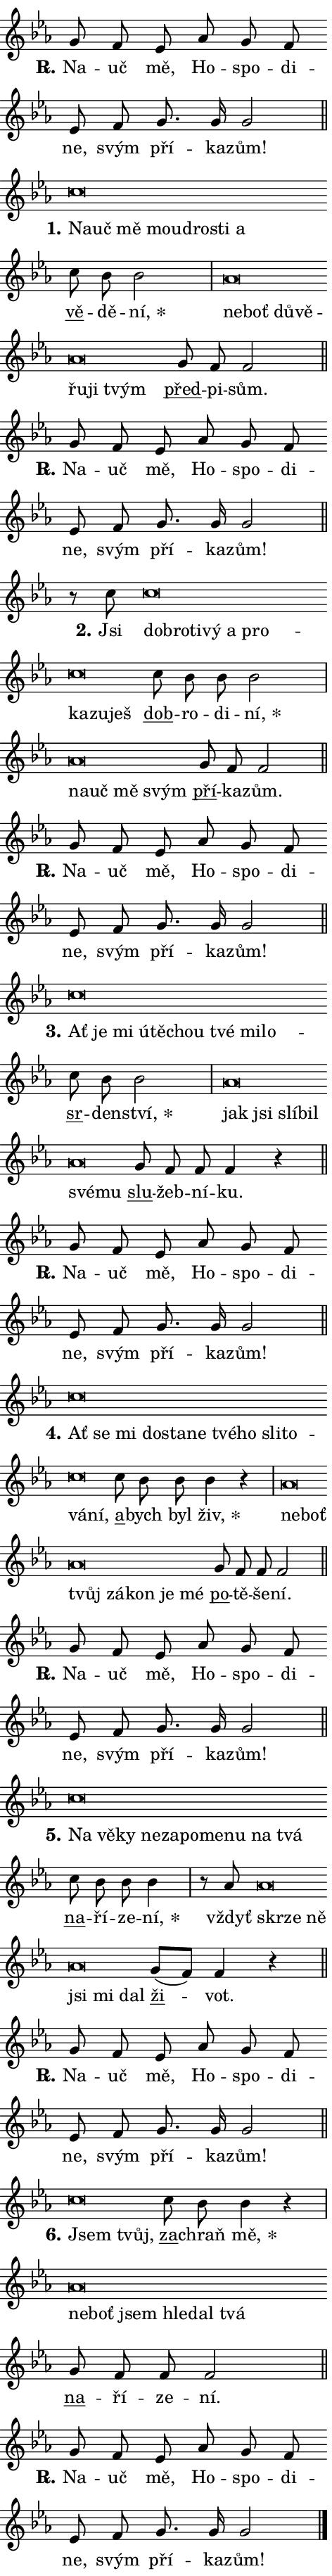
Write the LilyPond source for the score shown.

\version "2.24.0"
\header { tagline = "" }
\paper {
  indent = 0\cm
  top-margin = 0\cm
  right-margin = 0.13\cm % to fit lyric hyphens
  bottom-margin = 0\cm
  left-margin = 0\cm
  paper-width = 8\cm
  page-breaking = #ly:one-page-breaking
  system-system-spacing.basic-distance = #11
  score-system-spacing.basic-distance = #11
  ragged-last = ##f
}


%% Author: Thomas Morley
%% https://lists.gnu.org/archive/html/lilypond-user/2020-05/msg00002.html
#(define (line-position grob)
"Returns position of @var[grob} in current system:
   @code{'start}, if at first time-step
   @code{'end}, if at last time-step
   @code{'middle} otherwise
"
  (let* ((col (ly:item-get-column grob))
         (ln (ly:grob-object col 'left-neighbor))
         (rn (ly:grob-object col 'right-neighbor))
         (col-to-check-left (if (ly:grob? ln) ln col))
         (col-to-check-right (if (ly:grob? rn) rn col))
         (break-dir-left
           (and
             (ly:grob-property col-to-check-left 'non-musical #f)
             (ly:item-break-dir col-to-check-left)))
         (break-dir-right
           (and
             (ly:grob-property col-to-check-right 'non-musical #f)
             (ly:item-break-dir col-to-check-right))))
        (cond ((eqv? 1 break-dir-left) 'start)
              ((eqv? -1 break-dir-right) 'end)
              (else 'middle))))

#(define (tranparent-at-line-position vctor)
  (lambda (grob)
  "Relying on @code{line-position} select the relevant enry from @var{vctor}.
Used to determine transparency,"
    (case (line-position grob)
      ((end) (not (vector-ref vctor 0)))
      ((middle) (not (vector-ref vctor 1)))
      ((start) (not (vector-ref vctor 2))))))

noteHeadBreakVisibility =
#(define-music-function (break-visibility)(vector?)
"Makes @code{NoteHead}s transparent relying on @var{break-visibility}"
#{
  \override NoteHead.transparent =
    #(tranparent-at-line-position break-visibility)
#})

#(define delete-ledgers-for-transparent-note-heads
  (lambda (grob)
    "Reads whether a @code{NoteHead} is transparent.
If so this @code{NoteHead} is removed from @code{'note-heads} from
@var{grob}, which is supposed to be @code{LedgerLineSpanner}.
As a result ledgers are not printed for this @code{NoteHead}"
    (let* ((nhds-array (ly:grob-object grob 'note-heads))
           (nhds-list
             (if (ly:grob-array? nhds-array)
                 (ly:grob-array->list nhds-array)
                 '()))
           ;; Relies on the transparent-property being done before
           ;; Staff.LedgerLineSpanner.after-line-breaking is executed.
           ;; This is fragile ...
           (to-keep
             (remove
               (lambda (nhd)
                 (ly:grob-property nhd 'transparent #f))
               nhds-list)))
      ;; TODO find a better method to iterate over grob-arrays, similiar
      ;; to filter/remove etc for lists
      ;; For now rebuilt from scratch
      (set! (ly:grob-object grob 'note-heads)  '())
      (for-each
        (lambda (nhd)
          (ly:pointer-group-interface::add-grob grob 'note-heads nhd))
        to-keep))))

squashNotes = {
  \override NoteHead.X-extent = #'(-0.2 . 0.2)
  \override NoteHead.Y-extent = #'(-0.75 . 0)
  \override NoteHead.stencil =
    #(lambda (grob)
       (let ((pos (ly:grob-property grob 'staff-position)))
         (begin
           (if (< pos -7) (display "ERROR: Lower brevis then expected\n") (display ""))
           (if (<= pos -6) ly:text-interface::print ly:note-head::print))))
}
unSquashNotes = {
  \revert NoteHead.X-extent
  \revert NoteHead.Y-extent
  \revert NoteHead.stencil
}

hideNotes = \noteHeadBreakVisibility #begin-of-line-visible
unHideNotes = \noteHeadBreakVisibility #all-visible

% work-around for resetting accidentals
% https://lilypond.org/doc/v2.23/Documentation/notation/displaying-rhythms#unmetered-music
cadenzaMeasure = {
  \cadenzaOff
  \partial 1024 s1024
  \cadenzaOn
}

#(define-markup-command (accent layout props text) (markup?)
  "Underline accented syllable"
  (interpret-markup layout props
    #{\markup \override #'(offset . 4.3) \underline { #text }#}))

responsum = \markup \concat {
  "R" \hspace #-1.05 \path #0.1 #'((moveto 0 0.07) (lineto 0.9 0.8)) \hspace #0.05 "."
}

spaceSize = #0.6828661417322834 % exact space size for TeX Gyre Schola

\layout {
  \context {
    \Staff
    \remove "Time_signature_engraver"
    \override LedgerLineSpanner.after-line-breaking = #delete-ledgers-for-transparent-note-heads
  }
  \context {
    \Lyrics {
      \override LyricSpace.minimum-distance = \spaceSize
      \override LyricText.font-name = #"TeX Gyre Schola"
      \override LyricText.font-size = 1
      \override StanzaNumber.font-name = #"TeX Gyre Schola Bold"
      \override StanzaNumber.font-size = 1
    }
  }
  \context {
    \Score 
    \override NoteHead.text =
      #(lambda (grob) 
        (let ((pos (ly:grob-property grob 'staff-position)))
          #{\markup {
            \combine
              \halign #-0.55 \raise #(if (= pos -6) 0 0.5) \override #'(thickness . 2) \draw-line #'(3.2 . 0)
              \musicglyph "noteheads.sM1"
          }#}))
  }
}

% magnetic-lyrics.ily
%
%   written by
%     Jean Abou Samra <jean@abou-samra.fr>
%     Werner Lemberg <wl@gnu.org>
%
%   adapted by
%     Jiri Hon <jiri.hon@gmail.com>
%
% Version 2022-Apr-15

% https://www.mail-archive.com/lilypond-user@gnu.org/msg149350.html

#(define (Left_hyphen_pointer_engraver context)
   "Collect syllable-hyphen-syllable occurrences in lyrics and store
them in properties.  This engraver only looks to the left.  For
example, if the lyrics input is @code{foo -- bar}, it does the
following.

@itemize @bullet
@item
Set the @code{text} property of the @code{LyricHyphen} grob between
@q{foo} and @q{bar} to @code{foo}.

@item
Set the @code{left-hyphen} property of the @code{LyricText} grob with
text @q{foo} to the @code{LyricHyphen} grob between @q{foo} and
@q{bar}.
@end itemize

Use this auxiliary engraver in combination with the
@code{lyric-@/text::@/apply-@/magnetic-@/offset!} hook."
   (let ((hyphen #f)
         (text #f))
     (make-engraver
      (acknowledgers
       ((lyric-syllable-interface engraver grob source-engraver)
        (set! text grob)))
      (end-acknowledgers
       ((lyric-hyphen-interface engraver grob source-engraver)
        ;(when (not (grob::has-interface grob 'lyric-space-interface))
          (set! hyphen grob)));)
      ((stop-translation-timestep engraver)
       (when (and text hyphen)
         (ly:grob-set-object! text 'left-hyphen hyphen))
       (set! text #f)
       (set! hyphen #f)))))

#(define (lyric-text::apply-magnetic-offset! grob)
   "If the space between two syllables is less than the value in
property @code{LyricText@/.details@/.squash-threshold}, move the right
syllable to the left so that it gets concatenated with the left
syllable.

Use this function as a hook for
@code{LyricText@/.after-@/line-@/breaking} if the
@code{Left_@/hyphen_@/pointer_@/engraver} is active."
   (let ((hyphen (ly:grob-object grob 'left-hyphen #f)))
     (when hyphen
       (let ((left-text (ly:spanner-bound hyphen LEFT)))
         (when (grob::has-interface left-text 'lyric-syllable-interface)
           (let* ((common (ly:grob-common-refpoint grob left-text X))
                  (this-x-ext (ly:grob-extent grob common X))
                  (left-x-ext
                   (begin
                     ;; Trigger magnetism for left-text.
                     (ly:grob-property left-text 'after-line-breaking)
                     (ly:grob-extent left-text common X)))
                  ;; `delta` is the gap width between two syllables.
                  (delta (- (interval-start this-x-ext)
                            (interval-end left-x-ext)))
                  (details (ly:grob-property grob 'details))
                  (threshold (assoc-get 'squash-threshold details 0.2)))
             (when (< delta threshold)
               (let* (;; We have to manipulate the input text so that
                      ;; ligatures crossing syllable boundaries are not
                      ;; disabled.  For languages based on the Latin
                      ;; script this is essentially a beautification.
                      ;; However, for non-Western scripts it can be a
                      ;; necessity.
                      (lt (ly:grob-property left-text 'text))
                      (rt (ly:grob-property grob 'text))
                      (is-space (grob::has-interface hyphen 'lyric-space-interface))
                      (space (if is-space " " ""))
                      (extra-delta (if is-space spaceSize 0))
                      ;; Append new syllable.
                      (ltrt-space (if (and (string? lt) (string? rt))
                                (string-append lt space rt)
                                (make-concat-markup (list lt space rt))))
                      ;; Right-align `ltrt` to the right side.
                      (ltrt-space-markup (grob-interpret-markup
                               grob
                               (make-translate-markup
                                (cons (interval-length this-x-ext) 0)
                                (make-right-align-markup ltrt-space)))))
                 (begin
                   ;; Don't print `left-text`.
                   (ly:grob-set-property! left-text 'stencil #f)
                   ;; Set text and stencil (which holds all collected
                   ;; syllables so far) and shift it to the left.
                   (ly:grob-set-property! grob 'text ltrt-space)
                   (ly:grob-set-property! grob 'stencil ltrt-space-markup)
                   (ly:grob-translate-axis! grob (- (- delta extra-delta)) X))))))))))


#(define (lyric-hyphen::displace-bounds-first grob)
   ;; Make very sure this callback isn't triggered too early.
   (let ((left (ly:spanner-bound grob LEFT))
         (right (ly:spanner-bound grob RIGHT)))
     (ly:grob-property left 'after-line-breaking)
     (ly:grob-property right 'after-line-breaking)
     (ly:lyric-hyphen::print grob)))

squashThreshold = #0.4

\layout {
  \context {
    \Lyrics
    \consists #Left_hyphen_pointer_engraver
    \override LyricText.after-line-breaking =
      #lyric-text::apply-magnetic-offset!
    \override LyricHyphen.stencil = #lyric-hyphen::displace-bounds-first
    \override LyricText.details.squash-threshold = \squashThreshold
    \override LyricHyphen.minimum-distance = 0
    \override LyricHyphen.minimum-length = \squashThreshold
  }
}

squashText = \override LyricText.details.squash-threshold = 9999
unSquashText = \override LyricText.details.squash-threshold = \squashThreshold

leftText = \override LyricText.self-alignment-X = #LEFT
unLeftText = \revert LyricText.self-alignment-X

starOffset = #(lambda (grob) 
                (let ((x_offset (ly:self-alignment-interface::aligned-on-x-parent grob)))
                  (if (= x_offset 0) 0 (+ x_offset 1.2))))

star = #(define-music-function (syllable)(string?)
"Append star separator at the end of a syllable"
#{
  \once \override LyricText.X-offset = #starOffset
  \lyricmode { \markup {
    #syllable
    \override #'((font-name . "TeX Gyre Schola Bold")) \hspace #0.2 \lower #0.65 \larger "*"
  } }
#})

starAccent = #(define-music-function (syllable)(string?)
"Append star separator at the end of a syllable and make accent"
#{
  \once \override LyricText.X-offset = #starOffset
  \lyricmode { \markup {
    \accent #syllable
    \override #'((font-name . "TeX Gyre Schola Bold")) \hspace #0.2 \lower #0.65 \larger "*"
  } }
#})

breath = #(define-music-function (syllable)(string?)
"Append breathing indicator at the end of a syllable"
#{
  \lyricmode { \markup { #syllable "+" } }
#})

optionalBreath = #(define-music-function (syllable)(string?)
"Append optional breathing indicator at the end of a syllable"
#{
  \lyricmode { \markup { #syllable "(+)" } }
#})


\score {
    <<
        \new Voice = "melody" { \cadenzaOn \key es \major \relative { g'8 f es as g f \bar "" es f g8. g16 g2 \cadenzaMeasure \bar "||" \break } }
        \new Lyrics \lyricsto "melody" { \lyricmode { \set stanza = \responsum
Na -- uč mě, Ho -- spo -- di -- ne, svým pří -- ka -- zům! } }
    >>
    \layout {}
}

\score {
    <<
        \new Voice = "melody" { \cadenzaOn \key es \major \relative { \squashNotes c''\breve*1/16 \hideNotes \breve*1/16 \bar "" \breve*1/16 \bar "" \breve*1/16 \bar "" \breve*1/16 \bar "" \breve*1/16 \breve*1/16 \bar "" \unHideNotes \unSquashNotes \bar "" c8 bes bes2 \cadenzaMeasure \bar "|" \squashNotes as\breve*1/16 \hideNotes \breve*1/16 \bar "" \breve*1/16 \bar "" \breve*1/16 \bar "" \breve*1/16 \bar "" \breve*1/16 \breve*1/16 \bar "" \unHideNotes \unSquashNotes \bar "" g8 f f2 \cadenzaMeasure \bar "||" \break } }
        \new Lyrics \lyricsto "melody" { \lyricmode { \set stanza = "1."
\leftText Na -- \squashText uč mě mou -- dro -- sti a \unLeftText \unSquashText \markup \accent vě -- dě -- \star ní, \leftText ne -- \squashText boť dů -- vě -- řu -- ji tvým \unLeftText \unSquashText \markup \accent před -- pi -- sům. } }
    >>
    \layout {}
}

\score {
    <<
        \new Voice = "melody" { \cadenzaOn \key es \major \relative { g'8 f es as g f \bar "" es f g8. g16 g2 \cadenzaMeasure \bar "||" \break } }
        \new Lyrics \lyricsto "melody" { \lyricmode { \set stanza = \responsum
Na -- uč mě, Ho -- spo -- di -- ne, svým pří -- ka -- zům! } }
    >>
    \layout {}
}

\score {
    <<
        \new Voice = "melody" { \cadenzaOn \key es \major \relative { r8 c''8 \squashNotes c\breve*1/16 \hideNotes \breve*1/16 \bar "" \breve*1/16 \bar "" \breve*1/16 \bar "" \breve*1/16 \bar "" \breve*1/16 \bar "" \breve*1/16 \bar "" \breve*1/16 \breve*1/16 \bar "" \unHideNotes \unSquashNotes \bar "" c8 bes bes bes2 \cadenzaMeasure \bar "|" \squashNotes as\breve*1/16 \hideNotes \breve*1/16 \bar "" \breve*1/16 \breve*1/16 \bar "" \unHideNotes \unSquashNotes \bar "" g8 f f2 \cadenzaMeasure \bar "||" \break } }
        \new Lyrics \lyricsto "melody" { \lyricmode { \set stanza = "2."
Jsi \leftText dob -- \squashText ro -- ti -- vý a pro -- ka -- zu -- ješ \unLeftText \unSquashText \markup \accent dob -- ro -- di -- \star ní, \leftText na -- \squashText uč mě svým \unLeftText \unSquashText \markup \accent pří -- ka -- zům. } }
    >>
    \layout {}
}

\score {
    <<
        \new Voice = "melody" { \cadenzaOn \key es \major \relative { g'8 f es as g f \bar "" es f g8. g16 g2 \cadenzaMeasure \bar "||" \break } }
        \new Lyrics \lyricsto "melody" { \lyricmode { \set stanza = \responsum
Na -- uč mě, Ho -- spo -- di -- ne, svým pří -- ka -- zům! } }
    >>
    \layout {}
}

\score {
    <<
        \new Voice = "melody" { \cadenzaOn \key es \major \relative { \squashNotes c''\breve*1/16 \hideNotes \breve*1/16 \bar "" \breve*1/16 \bar "" \breve*1/16 \bar "" \breve*1/16 \bar "" \breve*1/16 \bar "" \breve*1/16 \bar "" \breve*1/16 \breve*1/16 \bar "" \unHideNotes \unSquashNotes \bar "" c8 bes bes2 \cadenzaMeasure \bar "|" \squashNotes as\breve*1/16 \hideNotes \breve*1/16 \bar "" \breve*1/16 \bar "" \breve*1/16 \bar "" \breve*1/16 \breve*1/16 \bar "" \unHideNotes \unSquashNotes \bar "" g8 f f f4 r \cadenzaMeasure \bar "||" \break } }
        \new Lyrics \lyricsto "melody" { \lyricmode { \set stanza = "3."
\leftText Ať \squashText je mi ú -- tě -- chou tvé mi -- lo -- \unLeftText \unSquashText \markup \accent sr -- den -- \star ství, \leftText jak \squashText jsi slí -- bil své -- mu \unLeftText \unSquashText \markup \accent slu -- žeb -- ní -- ku. } }
    >>
    \layout {}
}

\score {
    <<
        \new Voice = "melody" { \cadenzaOn \key es \major \relative { g'8 f es as g f \bar "" es f g8. g16 g2 \cadenzaMeasure \bar "||" \break } }
        \new Lyrics \lyricsto "melody" { \lyricmode { \set stanza = \responsum
Na -- uč mě, Ho -- spo -- di -- ne, svým pří -- ka -- zům! } }
    >>
    \layout {}
}

\score {
    <<
        \new Voice = "melody" { \cadenzaOn \key es \major \relative { \squashNotes c''\breve*1/16 \hideNotes \breve*1/16 \bar "" \breve*1/16 \bar "" \breve*1/16 \bar "" \breve*1/16 \bar "" \breve*1/16 \bar "" \breve*1/16 \bar "" \breve*1/16 \bar "" \breve*1/16 \bar "" \breve*1/16 \bar "" \breve*1/16 \breve*1/16 \bar "" \unHideNotes \unSquashNotes \bar "" c8 bes bes bes4 r \cadenzaMeasure \bar "|" \squashNotes as\breve*1/16 \hideNotes \breve*1/16 \bar "" \breve*1/16 \bar "" \breve*1/16 \bar "" \breve*1/16 \bar "" \breve*1/16 \breve*1/16 \bar "" \unHideNotes \unSquashNotes \bar "" g8 f f f2 \cadenzaMeasure \bar "||" \break } }
        \new Lyrics \lyricsto "melody" { \lyricmode { \set stanza = "4."
\leftText Ať \squashText se mi do -- sta -- ne tvé -- ho sli -- to -- vá -- ní, \unLeftText \unSquashText \markup \accent a -- bych byl \star živ, \leftText ne -- \squashText boť tvůj zá -- kon je mé \unLeftText \unSquashText \markup \accent po -- tě -- še -- ní. } }
    >>
    \layout {}
}

\score {
    <<
        \new Voice = "melody" { \cadenzaOn \key es \major \relative { g'8 f es as g f \bar "" es f g8. g16 g2 \cadenzaMeasure \bar "||" \break } }
        \new Lyrics \lyricsto "melody" { \lyricmode { \set stanza = \responsum
Na -- uč mě, Ho -- spo -- di -- ne, svým pří -- ka -- zům! } }
    >>
    \layout {}
}

\score {
    <<
        \new Voice = "melody" { \cadenzaOn \key es \major \relative { \squashNotes c''\breve*1/16 \hideNotes \breve*1/16 \bar "" \breve*1/16 \bar "" \breve*1/16 \bar "" \breve*1/16 \bar "" \breve*1/16 \bar "" \breve*1/16 \bar "" \breve*1/16 \bar "" \breve*1/16 \breve*1/16 \bar "" \unHideNotes \unSquashNotes \bar "" c8 bes bes bes4 \cadenzaMeasure \bar "|" r8 as8 \squashNotes as\breve*1/16 \hideNotes \breve*1/16 \bar "" \breve*1/16 \bar "" \breve*1/16 \bar "" \breve*1/16 \breve*1/16 \bar "" \unHideNotes \unSquashNotes \bar "" g8[( f)] f4 r \cadenzaMeasure \bar "||" \break } }
        \new Lyrics \lyricsto "melody" { \lyricmode { \set stanza = "5."
\leftText Na \squashText vě -- ky ne -- za -- po -- me -- nu na tvá \unLeftText \unSquashText \markup \accent na -- ří -- ze -- \star ní, vždyť \leftText skr -- \squashText ze ně jsi mi dal \unLeftText \unSquashText \markup \accent ži -- vot. } }
    >>
    \layout {}
}

\score {
    <<
        \new Voice = "melody" { \cadenzaOn \key es \major \relative { g'8 f es as g f \bar "" es f g8. g16 g2 \cadenzaMeasure \bar "||" \break } }
        \new Lyrics \lyricsto "melody" { \lyricmode { \set stanza = \responsum
Na -- uč mě, Ho -- spo -- di -- ne, svým pří -- ka -- zům! } }
    >>
    \layout {}
}

\score {
    <<
        \new Voice = "melody" { \cadenzaOn \key es \major \relative { \squashNotes c''\breve*1/16 \hideNotes \breve*1/16 \bar "" \unHideNotes \unSquashNotes \bar "" c8 bes bes4 r \cadenzaMeasure \bar "|" \squashNotes as\breve*1/16 \hideNotes \breve*1/16 \bar "" \breve*1/16 \bar "" \breve*1/16 \bar "" \breve*1/16 \breve*1/16 \bar "" \unHideNotes \unSquashNotes \bar "" g8 f f f2 \cadenzaMeasure \bar "||" \break } }
        \new Lyrics \lyricsto "melody" { \lyricmode { \set stanza = "6."
\leftText Jsem \squashText tvůj, \unLeftText \unSquashText \markup \accent za -- chraň \star mě, \leftText ne -- \squashText boť jsem hle -- dal tvá \unLeftText \unSquashText \markup \accent na -- ří -- ze -- ní. } }
    >>
    \layout {}
}

\score {
    <<
        \new Voice = "melody" { \cadenzaOn \key es \major \relative { g'8 f es as g f \bar "" es f g8. g16 g2 \cadenzaMeasure \bar "||" \break } \bar "|." }
        \new Lyrics \lyricsto "melody" { \lyricmode { \set stanza = \responsum
Na -- uč mě, Ho -- spo -- di -- ne, svým pří -- ka -- zům! } }
    >>
    \layout {}
}
